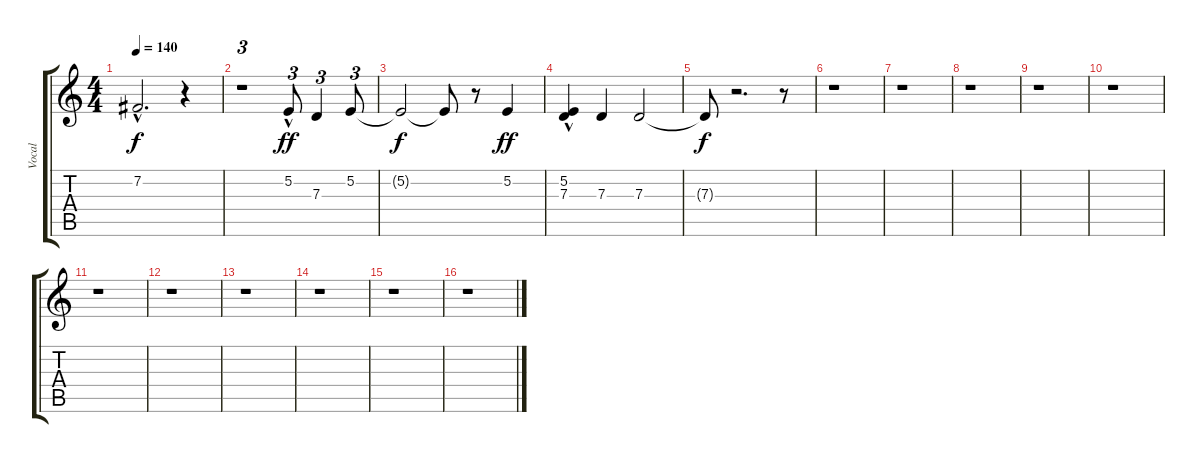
\track ("Vocal" "Vocal") {instrument tenorsax}
\staff {score tabs}
\tuning (E4 B3 G3 D3 A2 E2) {hide}
\ts (4 4)
\tempo 140
\clef g2
\ks c
7.2{hac t}.2{d dy f} r.4 |
r.1{tu (3 2)} 5.2{hac}.8{tu (3 2) dy ff} 7.3.4{tu (3 2)} 5.2.8{tu (3 2)} |
5.2{t}.2{dy f} 5.2{t}.8 r.8 5.2.4{dy ff} |
(5.2 7.3{hac}).4 7.3.4 7.3.2 |
7.3{t}.8{dy f} r.2{d} r.8 |
r.1 |
r.1 |
r.1 |
r.1 |
r.1 |
r.1 |
r.1 |
r.1 |
r.1 |
r.1 |
r.1
